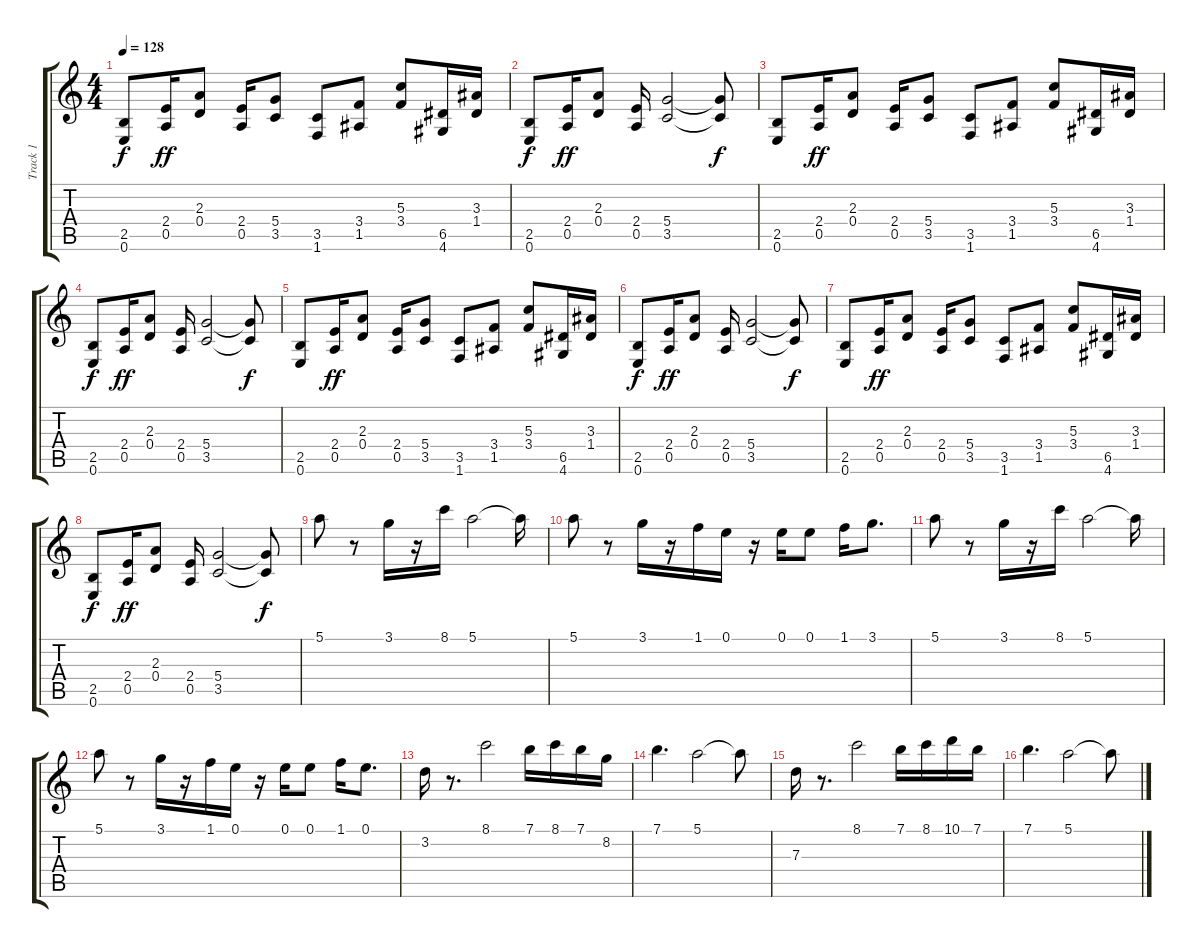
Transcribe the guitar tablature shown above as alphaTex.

\track ("Track 1" "Track 1") {instrument overdrivenguitar}
\staff {score tabs}
\tuning (E4 B3 G3 D3 A2 E2) {hide}
\ts (4 4)
\tempo 128
\clef g2
\ks c
(2.5 0.6).8{dy f} (2.4 0.5).16{dy ff} (2.3 0.4).8 (2.4 0.5).16 (5.4 3.5).8 (3.5 1.6).8 (3.4 1.5).8 (5.3 3.4).8 (6.5 4.6).16 (3.3 1.4).16 |
(2.5 0.6).8{dy f} (2.4 0.5).16{dy ff} (2.3 0.4).8 (2.4 0.5).16 (5.4 3.5).2 (5.4{t} 3.5{t}).8{dy f} |
(2.5 0.6).8 (2.4 0.5).16{dy ff} (2.3 0.4).8 (2.4 0.5).16 (5.4 3.5).8 (3.5 1.6).8 (3.4 1.5).8 (5.3 3.4).8 (6.5 4.6).16 (3.3 1.4).16 |
(2.5 0.6).8{dy f} (2.4 0.5).16{dy ff} (2.3 0.4).8 (2.4 0.5).16 (5.4 3.5).2 (5.4{t} 3.5{t}).8{dy f} |
(2.5 0.6).8 (2.4 0.5).16{dy ff} (2.3 0.4).8 (2.4 0.5).16 (5.4 3.5).8 (3.5 1.6).8 (3.4 1.5).8 (5.3 3.4).8 (6.5 4.6).16 (3.3 1.4).16 |
(2.5 0.6).8{dy f} (2.4 0.5).16{dy ff} (2.3 0.4).8 (2.4 0.5).16 (5.4 3.5).2 (5.4{t} 3.5{t}).8{dy f} |
(2.5 0.6).8 (2.4 0.5).16{dy ff} (2.3 0.4).8 (2.4 0.5).16 (5.4 3.5).8 (3.5 1.6).8 (3.4 1.5).8 (5.3 3.4).8 (6.5 4.6).16 (3.3 1.4).16 |
(2.5 0.6).8{dy f} (2.4 0.5).16{dy ff} (2.3 0.4).8 (2.4 0.5).16 (5.4 3.5).2 (5.4{t} 3.5{t}).8{dy f} |
5.1.8 r.8 3.1.16 r.16 8.1.16 5.1.2 5.1{t}.16 |
5.1.8 r.8 3.1.16 r.16 1.1.16 0.1.16 r.16 0.1.16 0.1.8 1.1.16 3.1.8{d} |
5.1.8 r.8 3.1.16 r.16 8.1.16 5.1.2 5.1{t}.16 |
5.1.8 r.8 3.1.16 r.16 1.1.16 0.1.16 r.16 0.1.16 0.1.8 1.1.16 0.1.8{d} |
3.2.16 r.8{d} 8.1.2 7.1.16 8.1.16 7.1.16 8.2.16 |
7.1.4{d} 5.1.2 5.1{t}.8 |
7.3.16 r.8{d} 8.1.2 7.1.16 8.1.16 10.1.16 7.1.16 |
7.1.4{d} 5.1.2 5.1{t}.8
